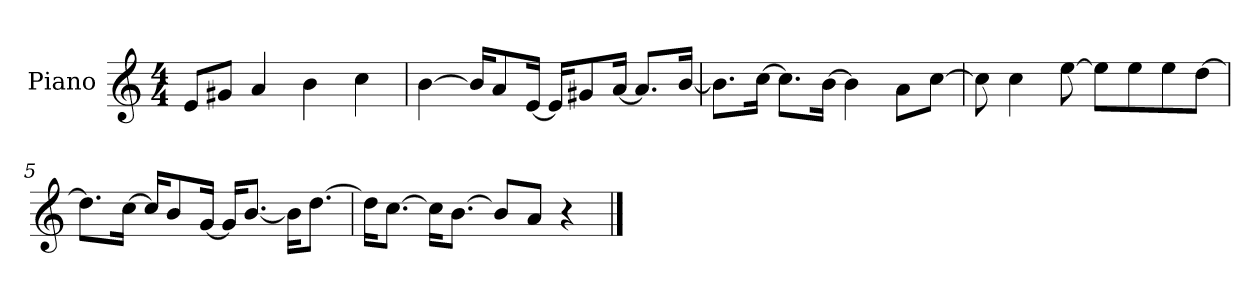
**kern
*part1
*staff1
*I"Piano
*I'P-no
*clefG2
*k[]
*M4/4
*MM90
=1
8e/L
8g#X/J
4a/
4b\
4cc\
=2
[4b\
16b/KL]
8a/
[16e/Jk
16e/KL]
8g#X/
[16a/Jk
8.a/L]
[16b/Jk
=3
8.b\L]
[16cc\Jk
8.cc\L]
[16b\Jk
4b\]
8a\L
[8cc\J
=4
8cc\]
4cc\
[8ee\
8ee\L]
8ee\
8ee\
[8dd\J
!!LO:LB:g=z
=5
8.dd\L]
[16cc\Jk
16cc/KL]
8b/
[16g/Jk
16g/KL]
[8.b/J
16b\KL]
[8.dd\J
=6
16dd\KL]
[8.cc\J
16cc\KL]
[8.b\J
8b/L]
8a/J
4r
==
*-
